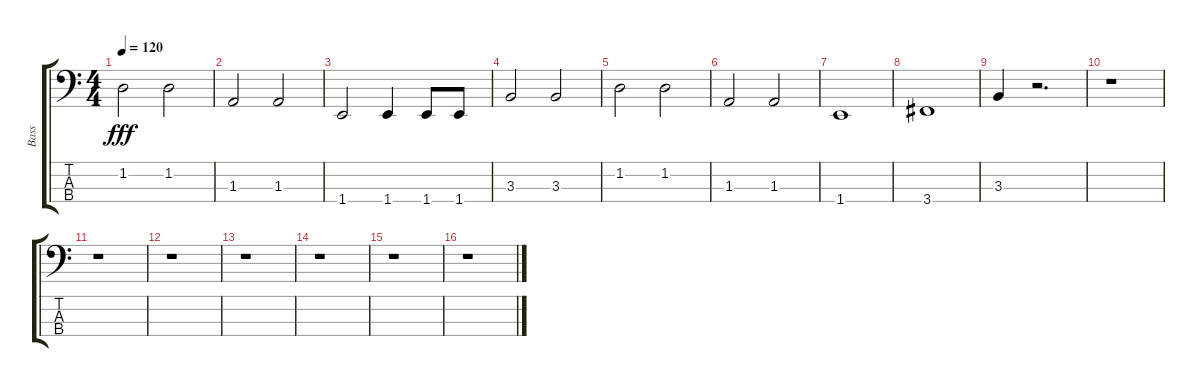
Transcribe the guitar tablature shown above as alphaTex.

\track ("Bass" "Bass") {instrument electricbassfinger}
\staff {score tabs}
\tuning (Gb2 Db2 Ab1 Eb1) {hide}
\ts (4 4)
\tempo 120
\clef f4
\ks c
1.2.2{dy fff} 1.2.2 |
1.3.2 1.3.2 |
1.4.2 1.4.4 1.4.8 1.4.8 |
3.3.2 3.3.2 |
1.2.2 1.2.2 |
1.3.2 1.3.2 |
1.4.1 |
3.4.1 |
3.3.4 r.2{d} |
r.1 |
r.1 |
r.1 |
r.1 |
r.1 |
r.1 |
r.1
